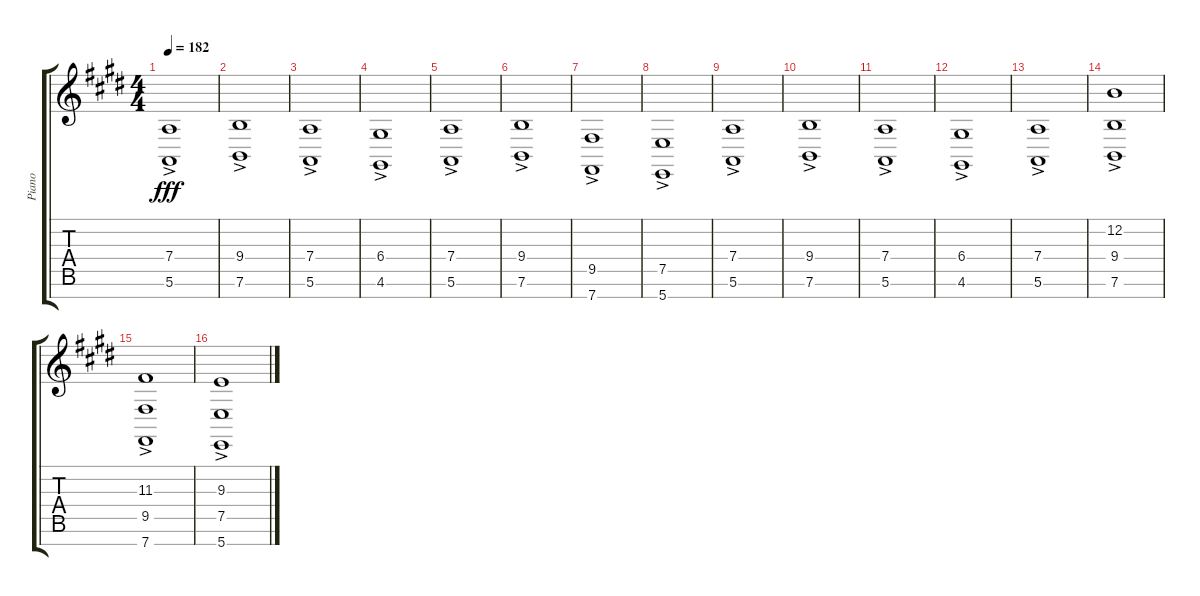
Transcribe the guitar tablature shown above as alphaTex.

\track ("Piano" "Piano") {instrument acousticgrandpiano}
\staff {score tabs}
\tuning (E4 B3 G3 D3 A2 E2 B1) {hide}
\ts (4 4)
\tempo 182
\clef g2
\ks c#minor
(7.4{ac} 5.6{ac}).1{dy fff} |
(9.4{ac} 7.6{ac}).1 |
(7.4{ac} 5.6{ac}).1 |
(6.4{ac} 4.6{ac}).1 |
(7.4{ac} 5.6{ac}).1 |
(9.4{ac} 7.6{ac}).1 |
(9.5{ac} 7.7{ac}).1 |
(7.5{ac} 5.7{ac}).1 |
(7.4{ac} 5.6{ac}).1 |
(9.4{ac} 7.6{ac}).1 |
(7.4{ac} 5.6{ac}).1 |
(6.4{ac} 4.6{ac}).1 |
(7.4{ac} 5.6{ac}).1 |
(12.2{ac} 9.4{ac} 7.6{ac}).1{volume 9 instrument stringensemble1} |
(11.3{ac} 9.5{ac} 7.7{ac}).1 |
(9.3{ac} 7.5{ac} 5.7{ac}).1
